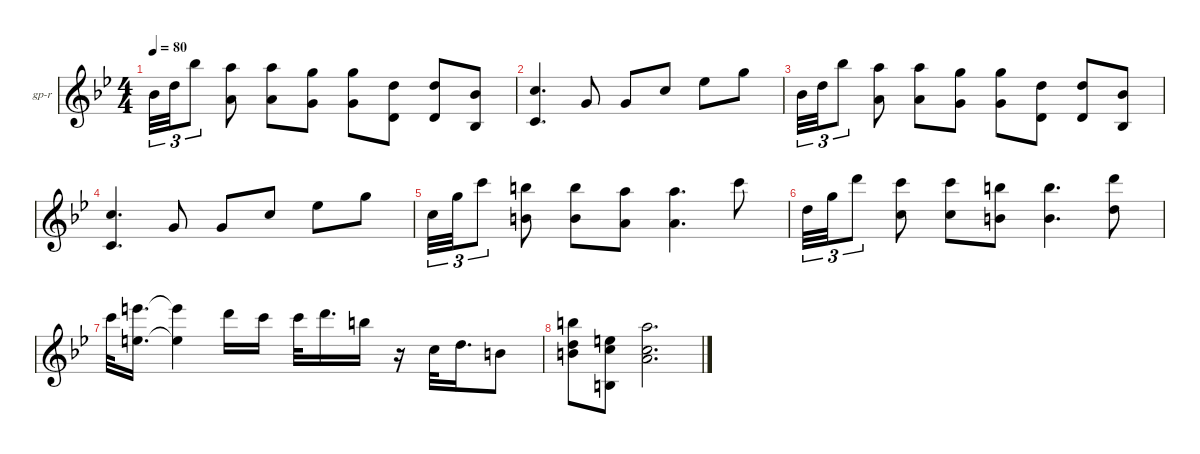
\defaultSystemsLayout 2
\hideDynamics
\bracketExtendMode nobrackets
\firstSystemTrackNameOrientation horizontal
\otherSystemsTrackNameOrientation horizontal
\track ("gp-r" "gp-r") {solo instrument acousticgrandpiano}
\staff {score}
\tuning (E4 B3 G3 D3 A2 E2)
\ts (4 4)
\scale
1.07146
\tempo 80
\accidentals auto
\clef g2
\ottava regular
\simile none
\ks gminor
6.1{acc b}.32{tu (3 2) dy mf instrument acousticgrandpiano beam Down} 10.1{acc forcenatural}.32{tu (3 2) beam Down} 18.1{acc b}.8{tu (3 2) dy f beam Down} (17.1{acc forcenatural} 19.4{acc forcenatural}).8{beam Down} (17.1{acc forcenatural} 19.4{acc forcenatural}).8{beam Down} (15.1{acc forcenatural} 17.4{acc forcenatural}).8{beam Down} (15.1{acc forcenatural} 17.4{acc forcenatural}).8{beam Down} (15.2{acc forcenatural} 17.5{acc forcenatural}).8{beam Down} (15.2{acc forcenatural} 17.5{acc forcenatural}).8{beam Up} (11.2{acc b} 13.5{acc b}).8{beam Up} |
\scale
0.928538 (13.2{acc forcenatural} 15.5{acc forcenatural}).4{d beam Up} 8.2{acc forcenatural}.8{beam Up} 8.2{acc forcenatural}.8{beam Up} 8.1{acc forcenatural}.8{beam Up} 11.1{acc b}.8{beam Down} 15.1{acc forcenatural}.8{beam Down} |
\scale
1.05396 6.1{acc b}.32{tu (3 2) dy mf beam Down} 10.1{acc forcenatural}.32{tu (3 2) beam Down} 18.1{acc b}.8{tu (3 2) dy f beam Down} (17.1{acc forcenatural} 19.4{acc forcenatural}).8{beam Down} (17.1{acc forcenatural} 19.4{acc forcenatural}).8{beam Down} (15.1{acc forcenatural} 17.4{acc forcenatural}).8{beam Down} (15.1{acc forcenatural} 17.4{acc forcenatural}).8{beam Down} (15.2{acc forcenatural} 17.5{acc forcenatural}).8{beam Down} (15.2{acc forcenatural} 17.5{acc forcenatural}).8{beam Up} (11.2{acc b} 13.5{acc b}).8{beam Up} |
\scale
0.946042 (13.2{acc forcenatural} 15.5{acc forcenatural}).4{d beam Up} 8.2{acc forcenatural}.8{beam Up} 8.2{acc forcenatural}.8{beam Up} 8.1{acc forcenatural}.8{beam Up} 11.1{acc b}.8{beam Down} 15.1{acc forcenatural}.8{beam Down} |
\scale
1.05396 13.2{acc forcenatural}.32{tu (3 2) beam Down} 15.1{acc forcenatural}.32{tu (3 2) beam Down} 20.1{acc forcenatural}.8{tu (3 2) beam Down} (19.1{acc forcenatural} 16.3{acc forcenatural}).8{beam Down} (16.3{acc forcenatural} 19.1{acc forcenatural}).8{beam Down} (17.1{acc forcenatural} 14.3{acc forcenatural}).8{beam Down} (17.1{acc forcenatural} 14.3{acc forcenatural}).4{d beam Down} 20.1{acc forcenatural}.8{beam Down} |
\scale
0.946042 15.2{acc forcenatural}.32{tu (3 2) beam Down} 15.1{acc forcenatural}.32{tu (3 2) beam Down} 22.1{acc forcenatural}.8{tu (3 2) beam Down} (20.1{acc forcenatural} 17.3{acc forcenatural}).8{beam Down} (17.3{acc forcenatural} 20.1{acc forcenatural}).8{beam Down} (19.1{acc forcenatural} 16.3{acc forcenatural}).8{beam Down} (19.1{acc forcenatural} 16.3{acc forcenatural}).4{d beam Down} (22.1{acc forcenatural} 15.2{acc forcenatural}).8{beam Down} |
\scale
1.06448 25.2{acc forcenatural}.32{beam Down} (29.2{acc forcenatural} 26.4{acc forcenatural}).16{d beam Down} (29.2{t acc forcenatural} 26.4{t acc forcenatural}).4{beam Down} 22.1{acc forcenatural}.16{beam Down} 20.1{acc forcenatural}.16{beam Down} 20.1{acc forcenatural}.32{beam Down} 22.1{acc forcenatural}.16{d beam Down} 19.1{acc forcenatural}.16{beam Down} r.16{beam Down} 8.1{acc forcenatural}.32{dy p beam Down} 10.1{acc forcenatural}.16{d beam Down} 26.5{acc forcenatural}.8{beam Down} |
\scale
0.935516 (24.2{acc forcenatural} 26.5{acc forcenatural} 24.4{acc forcenatural}).8{dy f beam Down} (21.3{acc forcenatural} 0.2{acc forcenatural} 22.4{acc forcenatural}).8{beam Down} (22.2{acc forcenatural} 22.4{acc forcenatural} 24.5{acc forcenatural}).2{d beam Down} |
\scale
1.05396 |
\scale
0.946042 |
\scale
1.17739 |
\scale
0.822606
